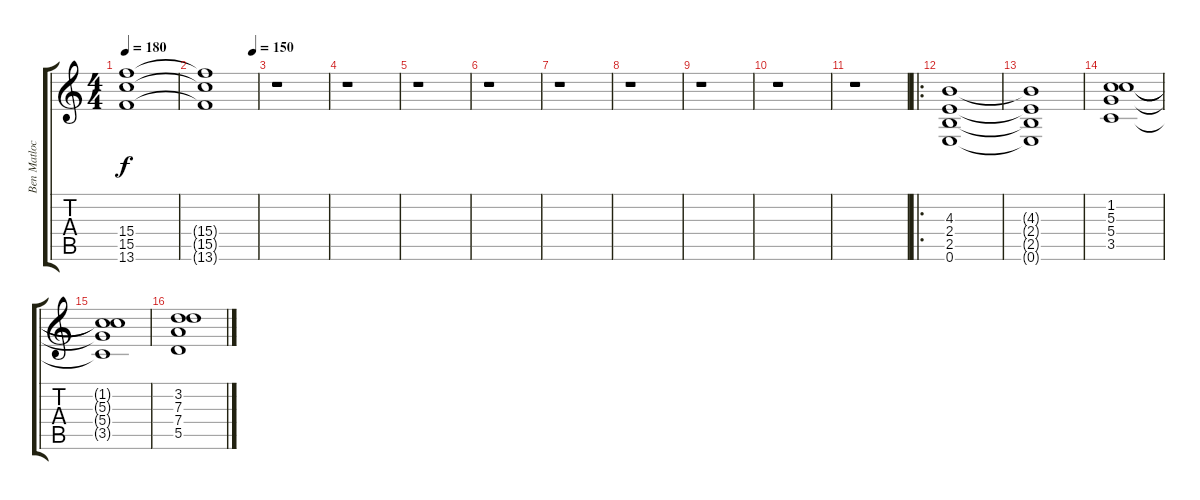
\track ("Ben Matlock" "Ben Matloc") {instrument overdrivenguitar}
\staff {score tabs}
\tuning (E4 B3 G3 D3 A2 E2) {hide}
\ts (4 4)
\tempo 180
\clef g2
\ks c
(15.4{t} 15.5{t} 13.6{t}).1{dy f} |
\tempo (150 0.9166666666666666)
(15.4{t} 15.5{t} 13.6{t}).1 |
r.1 |
r.1 |
r.1 |
r.1 |
r.1 |
r.1 |
r.1 |
r.1 |
r.1 |
\ro
(4.3 2.4 2.5 0.6).1 |
(4.3{t} 2.4{t} 2.5{t} 0.6{t}).1 |
(1.2 5.3 5.4 3.5).1 |
(1.2{t} 5.3{t} 5.4{t} 3.5{t}).1 |
(3.2 7.3 7.4 5.5).1
